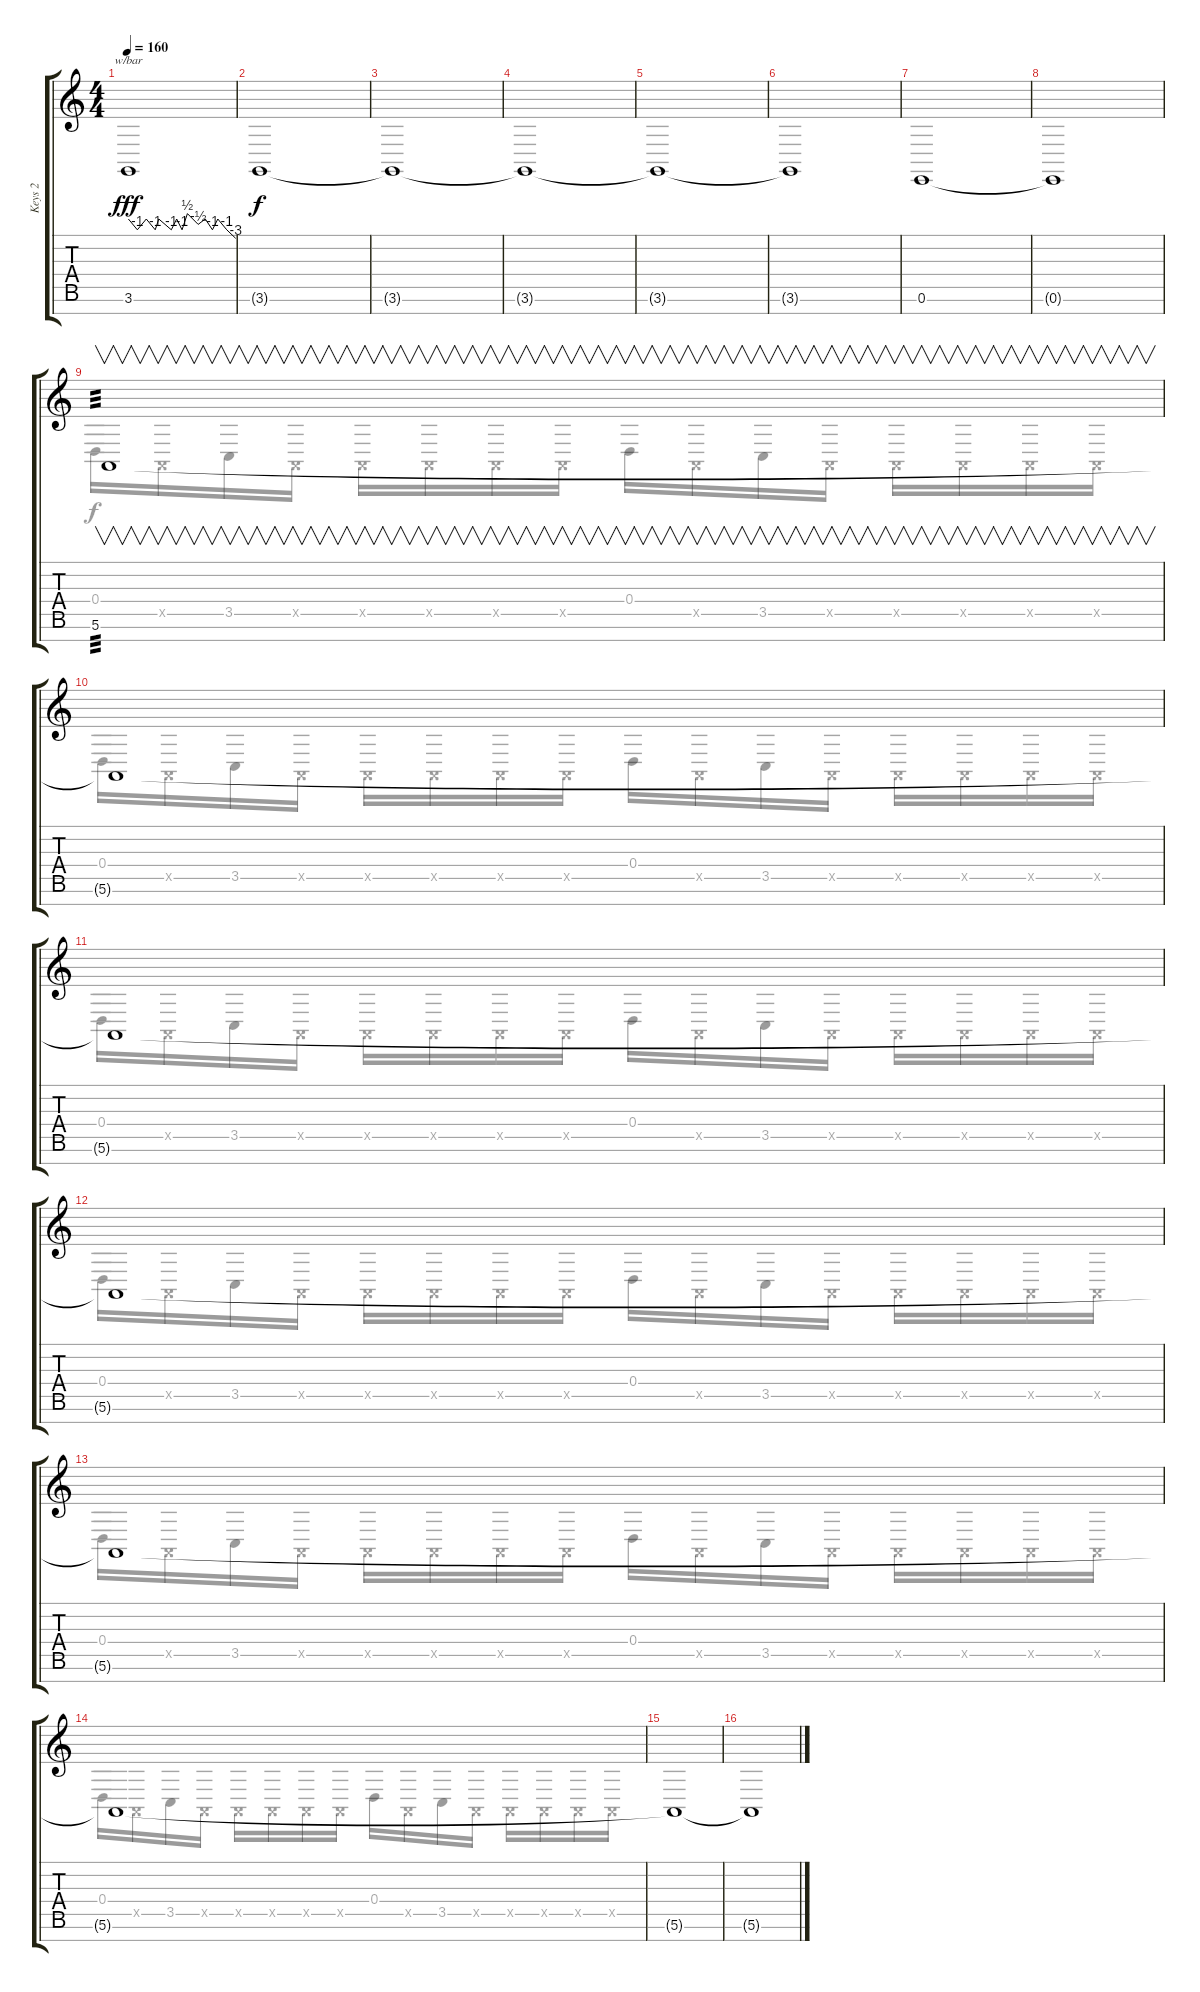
\track ("Keys 2" "Keys 2") {instrument electricgrandpiano}
\staff {score tabs}
\tuning (E4 B3 G3 D3 A2 E2 B1) {hide}
\voice
\ts (4 4)
\tempo 160
\clef g2
\ks c
3.6.1{tbe (custom default 0 0 5 -4 10 0 15 -4 17 0 24 -4 27 0 30 -4 33 2 39 -2 43 0 47 -4 50 0 55 -4 60 -12) dy fff} |
3.6{t}.1{dy f} |
3.6{t}.1 |
3.6{t}.1 |
3.6{t}.1 |
3.6{t}.1 |
0.6.1 |
0.6{t}.1 |
5.6.1{v tp 3} |
5.6{t}.1 |
5.6{t}.1 |
5.6{t}.1 |
5.6{t}.1 |
5.6{t}.1 |
5.6{t}.1 |
5.6{t}.1
\voice
\clef g2
\ottava regular
\simile none
\ks c
|
|
|
|
|
|
|
|
0.4.16 0.5{x}.16 3.5.16 0.5{x}.16 0.5{x}.16 0.5{x}.16 0.5{x}.16 0.5{x}.16 0.4.16 0.5{x}.16 3.5.16 0.5{x}.16 0.5{x}.16 0.5{x}.16 0.5{x}.16 0.5{x}.16 |
0.4.16 0.5{x}.16 3.5.16 0.5{x}.16 0.5{x}.16 0.5{x}.16 0.5{x}.16 0.5{x}.16 0.4.16 0.5{x}.16 3.5.16 0.5{x}.16 0.5{x}.16 0.5{x}.16 0.5{x}.16 0.5{x}.16 |
0.4.16 0.5{x}.16 3.5.16 0.5{x}.16 0.5{x}.16 0.5{x}.16 0.5{x}.16 0.5{x}.16 0.4.16 0.5{x}.16 3.5.16 0.5{x}.16 0.5{x}.16 0.5{x}.16 0.5{x}.16 0.5{x}.16 |
0.4.16 0.5{x}.16 3.5.16 0.5{x}.16 0.5{x}.16 0.5{x}.16 0.5{x}.16 0.5{x}.16 0.4.16 0.5{x}.16 3.5.16 0.5{x}.16 0.5{x}.16 0.5{x}.16 0.5{x}.16 0.5{x}.16 |
0.4.16 0.5{x}.16 3.5.16 0.5{x}.16 0.5{x}.16 0.5{x}.16 0.5{x}.16 0.5{x}.16 0.4.16 0.5{x}.16 3.5.16 0.5{x}.16 0.5{x}.16 0.5{x}.16 0.5{x}.16 0.5{x}.16 |
0.4.16 0.5{x}.16 3.5.16 0.5{x}.16 0.5{x}.16 0.5{x}.16 0.5{x}.16 0.5{x}.16 0.4.16 0.5{x}.16 3.5.16 0.5{x}.16 0.5{x}.16 0.5{x}.16 0.5{x}.16 0.5{x}.16 |
|
